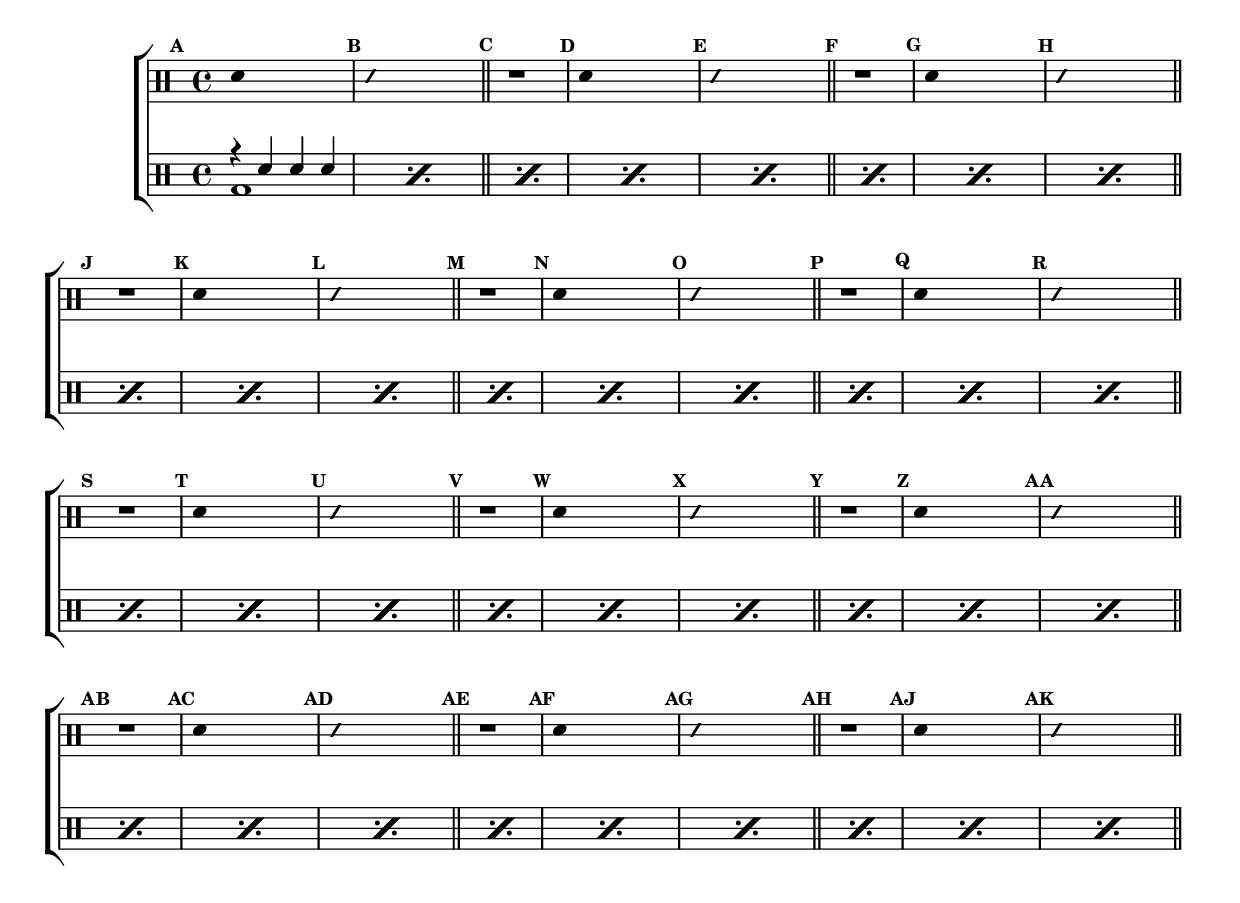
%-*- coding: utf-8 -*-

\version "2.16.0"

                                %\header {title = "brincando com escalas sobre sol - parte 2"}

\new ChoirStaff <<

  \drummode <<

    \drums {
      \override Staff.TimeSignature #'style = #'()
      \time 4/4 

      \override Score.BarNumber #'transparent = ##t
      \override Score.RehearsalMark #'font-size = #-2
      \set Score.markFormatter = #format-mark-numbers

      \context DrumVoice = "1" { }
      \context DrumVoice = "2" { }

      { 
                                %1
        \mark \default
        \override Stem #'transparent = ##t
        sn4 s2.
        \mark \default
        \override NoteHead #'style = #'slash
        \override NoteHead #'font-size = #-4
        sn4 s2.
        \revert NoteHead #'style 
        \revert NoteHead #'font-size
        \bar "||"


                                %2
        \mark \default
        r1
        \mark \default
        \override Stem #'transparent = ##t
        sn4 s2.
        \mark \default
        \override NoteHead #'style = #'slash
        \override NoteHead #'font-size = #-4
        sn4 s2.
        \revert NoteHead #'style 
        \revert NoteHead #'font-size
        \bar "||"


                                %3
        \mark \default
        r1
        \mark \default
        \override Stem #'transparent = ##t
        sn4 s2.
        \mark \default
        \override NoteHead #'style = #'slash
        \override NoteHead #'font-size = #-4
        sn4 s2.
        \revert NoteHead #'style 
        \revert NoteHead #'font-size
        \bar "||"


                                %4
        \mark \default
        r1
        \mark \default
        \override Stem #'transparent = ##t
        sn4 s2.
        \mark \default
        \override NoteHead #'style = #'slash
        \override NoteHead #'font-size = #-4
        sn4 s2.
        \revert NoteHead #'style 
        \revert NoteHead #'font-size
        \bar "||"

                                %5
        \mark \default
        r1
        \mark \default
        \override Stem #'transparent = ##t
        sn4 s2.
        \mark \default
        \override NoteHead #'style = #'slash
        \override NoteHead #'font-size = #-4
        sn4 s2.
        \revert NoteHead #'style 
        \revert NoteHead #'font-size
        \bar "||"


                                %6
        \mark \default
        r1
        \mark \default
        \override Stem #'transparent = ##t
        sn4 s2.
        \mark \default
        \override NoteHead #'style = #'slash
        \override NoteHead #'font-size = #-4
        sn4 s2.
        \revert NoteHead #'style 
        \revert NoteHead #'font-size
        \bar "||"


                                %7
        \mark \default
        r1
        \mark \default
        \override Stem #'transparent = ##t
        sn4 s2.
        \mark \default
        \override NoteHead #'style = #'slash
        \override NoteHead #'font-size = #-4
        sn4 s2.
        \revert NoteHead #'style 
        \revert NoteHead #'font-size
        \bar "||"


                                %8
        \mark \default
        r1
        \mark \default
        \override Stem #'transparent = ##t
        sn4 s2.
        \mark \default
        \override NoteHead #'style = #'slash
        \override NoteHead #'font-size = #-4
        sn4 s2.
        \revert NoteHead #'style 
        \revert NoteHead #'font-size
        \bar "||"


                                %9
        \mark \default
        r1
        \mark \default
        \override Stem #'transparent = ##t
        sn4 s2.
        \mark \default
        \override NoteHead #'style = #'slash
        \override NoteHead #'font-size = #-4
        sn4 s2.
        \revert NoteHead #'style 
        \revert NoteHead #'font-size
        \bar "||"


                                %10
        \mark \default
        r1
        \mark \default
        \override Stem #'transparent = ##t
        sn4 s2.
        \mark \default
        \override NoteHead #'style = #'slash
        \override NoteHead #'font-size = #-4
        sn4 s2.
        \revert NoteHead #'style 
        \revert NoteHead #'font-size
        \bar "||"


                                %11
        \mark \default
        r1
        \mark \default
        \override Stem #'transparent = ##t
        sn4 s2.
        \mark \default
        \override NoteHead #'style = #'slash
        \override NoteHead #'font-size = #-4
        sn4 s2.
        \revert NoteHead #'style 
        \revert NoteHead #'font-size
        \bar "||"


                                %12
        \mark \default
        r1
        \mark \default
        \override Stem #'transparent = ##t
        sn4 s2.
        \mark \default
        \override NoteHead #'style = #'slash
        \override NoteHead #'font-size = #-4
        sn4 s2.
        \revert NoteHead #'style 
        \revert NoteHead #'font-size
        \bar "||"


      }

    }


    \drums {

      \override Staff.TimeSignature #'style = #'()
      \time 4/4 

      \override Score.BarNumber #'transparent = ##t
      \override Score.RehearsalMark #'font-size = #-2
      \set Score.markFormatter = #format-mark-numbers

      \context DrumVoice = "1" { }
      \context DrumVoice = "2" { }

      <<

        {

          \repeat "percent" 35 {r4 sn sn sn}

        }

        \\

        {

          \repeat "percent" 35 {bd1} 


        }

      >>

    }

  >>

>>